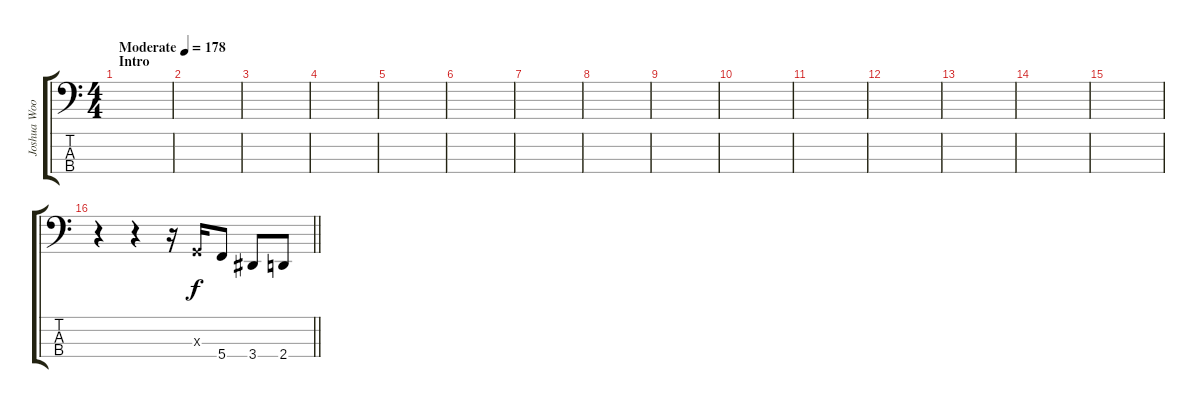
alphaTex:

\track ("Joshua Woodward" "Joshua Woo") {instrument electricbassfinger}
\staff {score tabs}
\tuning (F2 C2 G1 C1) {hide}
\ts (4 4)
\section ("" "Intro")
\tempo (178 "Moderate")
\clef f4
\ks c
|
|
|
|
|
|
|
|
|
|
|
|
|
|
|
\barLineRight lightlight
r.4 r.4 r.16 0.3{x}.16 5.4.8 3.4.8 2.4.8
